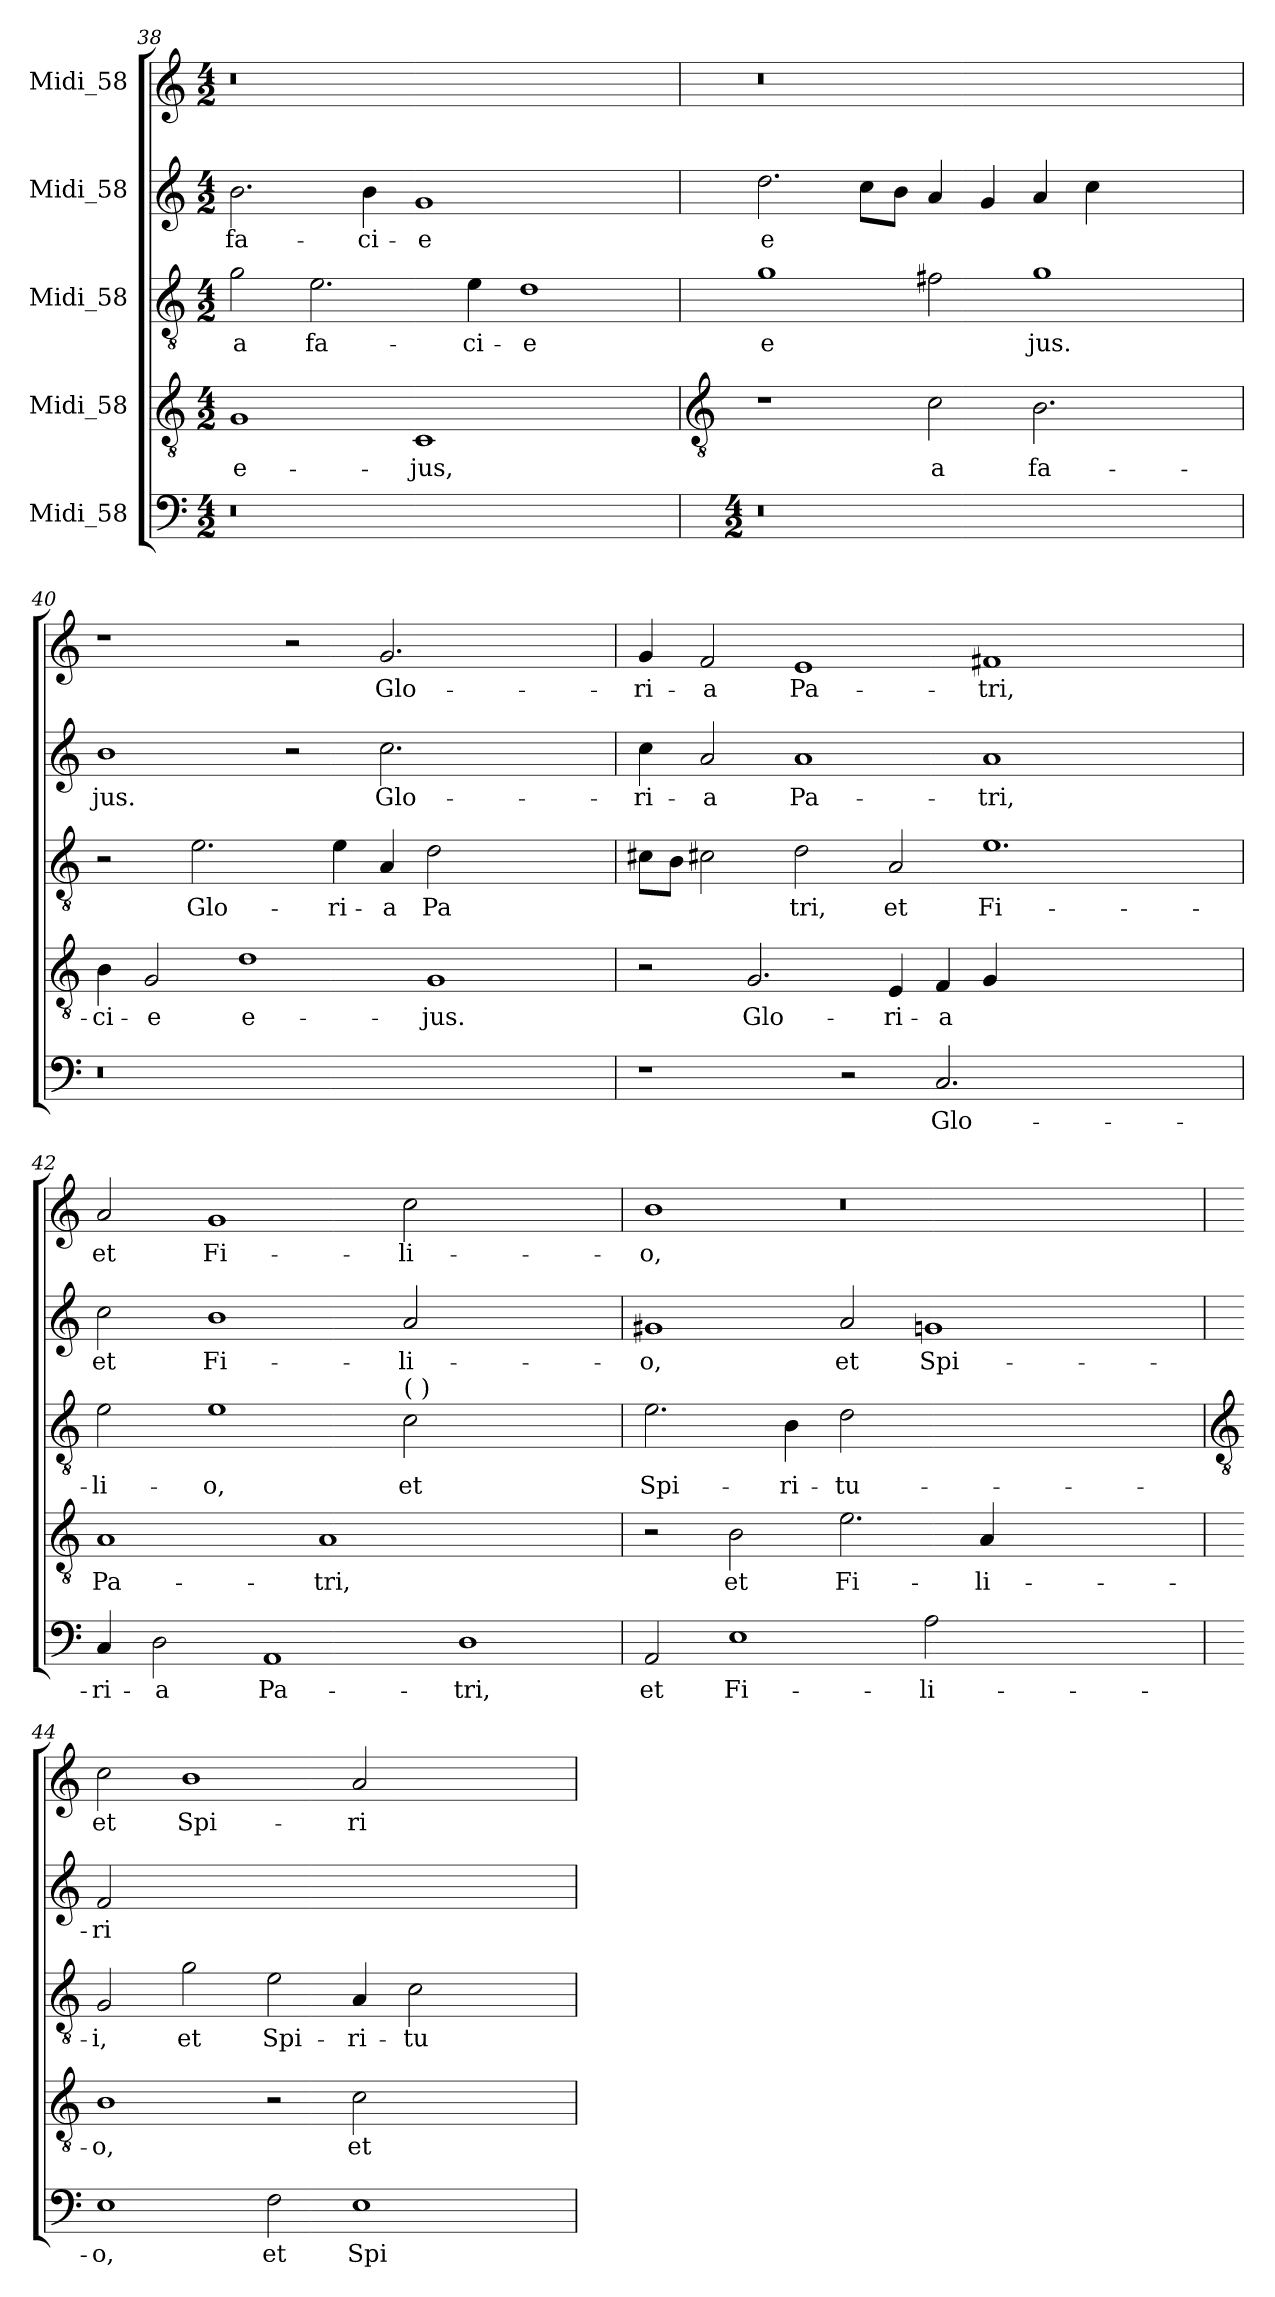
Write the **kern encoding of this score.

**kern	**text	**kern	**text	**kern	**text	**kern	**text	**kern	**text
*part5	*part5	*part4	*part4	*part3	*part3	*part2	*part2	*part1	*part1
*staff5	*staff5	*staff4	*staff4	*staff3	*staff3	*staff2	*staff2	*staff1	*staff1
*I"Midi_58	*	*I"Midi_58	*	*I"Midi_58	*	*I"Midi_58	*	*I"Midi_58	*
!!LO:LB:g=z
*clefF4	*	*clefGv2	*	*clefGv2	*	*clefG2	*	*clefG2	*
*k[]	*	*k[]	*	*k[]	*	*k[]	*	*k[]	*
*C:	*	*C:	*	*C:	*	*C:	*	*C:	*
*M4/2	*	*M4/2	*	*M4/2	*	*M4/2	*	*M4/2	*
=38	=38	=38	=38	=38	=38	=38	=38	=38	=38
!	!	!	!LO:LY:b	!	!LO:LY:b	!	!LO:LY:b	!	!
*	*	*	*	*	*	*	*	*^	*
0r	.	1G	e-	2g	a	2.b	fa-	0r	0ryy	.
!	!	!	!	!	!LO:LY:b	!	!	!	!	!
.	.	.	.	2.e	fa-	.	.	.	.	.
!	!	!	!	!	!	!	!LO:LY:b	!	!	!
.	.	.	.	.	.	4b	-ci-	.	.	.
!	!	!	!LO:LY:b	!	!	!	!LO:LY:b	!	!	!
.	.	1C	-jus,	.	.	1g	-e	.	.	.
!	!	!	!	!	!LO:LY:b	!	!	!	!	!
.	.	.	.	4e	-ci-	.	.	.	.	.
!	!	!	!	!	!LO:LY:b	!	!	!	!	!
.	.	.	.	1d	-e	.	.	.	.	.
2ryy	.	2ryy	.	.	.	2ryy	.	2ryy	2ryy	.
!!LO:LB:g=z	!!
=39	=39	=39	=39	=39	=39	=39	=39	=39	=39	=39
*	*	*clefGv2	*	*	*	*	*	*	*	*
*k[]	*	*	*	*	*	*	*	*	*	*
*C:	*	*	*	*	*	*	*	*	*	*
*M4/2	*	*	*	*	*	*	*	*	*	*
!	!	!	!	!	!LO:LY:b	!	!LO:LY:b	!	!	!
0r	.	1r	.	1g	e	2.dd	e	0r	0ryy	.
.	.	.	.	.	.	8ccL	.	.	.	.
.	.	.	.	.	.	8bJ	.	.	.	.
!	!	!	!LO:LY:b	!	!	!	!	!	!	!
.	.	2c	a	2f#X	.	4a	.	.	.	.
.	.	.	.	.	.	4g	.	.	.	.
!	!	!	!LO:LY:b	!	!LO:LY:b	!	!	!	!	!
.	.	2.B	fa-	1g	jus.	4a	.	.	.	.
.	.	.	.	.	.	4cc	.	.	.	.
2ryy	.	.	.	.	.	2ryy	.	2ryy	2ryy	.
.	.	4ryy	.	.	.	.	.	.	.	.
=40	=40	=40	=40	=40	=40	=40	=40	=40	=40	=40
!	!	!	!LO:LY:b	!	!	!	!LO:LY:b	!	!	!
0r	.	4B	-ci-	2r	.	1b	jus.	1r	1ryy	.
!	!	!	!LO:LY:b	!	!	!	!	!	!	!
.	.	2G	-e	.	.	.	.	.	.	.
!	!	!	!	!	!LO:LY:b	!	!	!	!	!
.	.	.	.	2.e	Glo-	.	.	.	.	.
!	!	!	!LO:LY:b	!	!	!	!	!	!	!
.	.	1d	e-	.	.	.	.	.	.	.
.	.	.	.	.	.	2r	.	2r	2ryy	.
!	!	!	!	!	!LO:LY:b	!	!	!	!	!
.	.	.	.	4e	-ri-	.	.	.	.	.
!	!	!	!	!	!LO:LY:b	!	!LO:LY:b	!	!	!LO:LY:b
.	.	.	.	4A	-a	2.cc	Glo-	2.g	2ryy	Glo-
!	!	!	!LO:LY:b	!	!LO:LY:b	!	!	!	!	!
.	.	1G	-jus.	2d	Pa	.	.	.	.	.
2.ryy	.	.	.	.	.	.	.	.	2ryy	.
.	.	.	.	2ryy	.	2ryy	.	2ryy	.	.
.	.	.	.	.	.	.	.	.	4ryy	.
=40	=40	=40	=40	=40	=40	=40	=40	=40	=40	=40
!	!	!	!	!	!	!	!LO:LY:b	!	!	!LO:LY:b
1r	.	2r	.	8c#XL	.	4cc	-ri-	4g	2ryy	-ri-
.	.	.	.	8BJ	.	.	.	.	.	.
!	!	!	!	!	!	!	!LO:LY:b	!	!	!LO:LY:b
.	.	.	.	2c#X	.	2a	-a	2f	.	-a
!	!	!	!LO:LY:b	!	!	!	!	!	!	!
.	.	2.G	Glo-	.	.	.	.	.	1ryy	.
!	!	!	!	!	!LO:LY:b	!	!LO:LY:b	!	!	!LO:LY:b
.	.	.	.	2d	tri,	1a	Pa-	1e	.	Pa-
2r	.	.	.	.	.	.	.	.	.	.
!	!	!	!LO:LY:b	!	!LO:LY:b	!	!	!	!	!
.	.	4E	-ri-	2A	et	.	.	.	.	.
!	!LO:LY:b	!	!LO:LY:b	!	!	!	!	!	!	!
2.C	Glo-	4F	-a	.	.	.	.	.	1..ryy	.
!	!	!	!	!	!LO:LY:b	!	!LO:LY:b	!	!	!LO:LY:b
.	.	4G	.	1.e	Fi-	1a	-tri,	1f#X	.	-tri,
.	.	1ryy	.	.	.	.	.	.	.	.
1ryy	.	.	.	.	.	.	.	.	.	.
.	.	.	.	.	.	2ryy	.	2ryy	.	.
.	.	4ryy	.	.	.	.	.	.	.	.
=42	=42	=42	=42	=42	=42	=42	=42	=42	=42	=42
!	!LO:LY:b	!	!LO:LY:b	!	!LO:LY:b	!	!LO:LY:b	!	!	!LO:LY:b
4C	-ri-	1A	Pa-	2e	-li-	2cc	et	2a	2.ryy	et
!	!LO:LY:b	!	!	!	!	!	!	!	!	!
2D	-a	.	.	.	.	.	.	.	.	.
!	!	!	!	!	!LO:LY:b	!	!LO:LY:b	!	!	!LO:LY:b
.	.	.	.	1e	-o,	1b	Fi-	1g	.	Fi-
!	!LO:LY:b	!	!	!	!	!	!	!	!	!
1AA	Pa-	.	.	.	.	.	.	.	0ryy	.
!	!	!	!LO:LY:b	!	!	!	!	!	!	!
.	.	1A	-tri,	.	.	.	.	.	.	.
!	!	!	!	!LO:TX:a:t=(  )	!	!	!	!	!	!
!	!	!	!	!	!LO:LY:b	!	!LO:LY:b	!	!	!LO:LY:b
.	.	.	.	2c	et	2a	-li-	2cc	.	-li-
!	!LO:LY:b	!	!	!	!	!	!	!	!	!
1D	-tri,	.	.	.	.	.	.	.	.	.
.	.	2.ryy	.	2.ryy	.	2.ryy	.	2.ryy	.	.
=43	=43	=43	=43	=43	=43	=43	=43	=43	=43	=43
!	!LO:LY:b	!	!	!	!LO:LY:b	!	!LO:LY:b	!	!	!LO:LY:b
2AA	et	2r	.	2.e	Spi-	1g#X	-o,	1b	0.ryy	-o,
!	!LO:LY:b	!	!LO:LY:b	!	!	!	!	!	!	!
1E	Fi-	2B	et	.	.	.	.	.	.	.
!	!	!	!	!	!LO:LY:b	!	!	!	!	!
.	.	.	.	4B	-ri-	.	.	.	.	.
!	!	!	!LO:LY:b	!	!LO:LY:b	!	!LO:LY:b	!	!	!
.	.	2.e	Fi-	2d	-tu-	2a	et	0r	.	.
!	!LO:LY:b	!	!	!	!	!	!LO:LY:b	!	!	!
2A	-li-	.	.	1.ryy	.	1gn	Spi-	.	.	.
!	!	!	!LO:LY:b	!	!	!	!	!	!	!
.	.	4A	-li-	.	.	.	.	.	.	.
1ryy	.	1ryy	.	.	.	.	.	.	.	.
.	.	.	.	.	.	2ryy	.	.	.	.
*	*	*	*	*	*	*	*	*v	*v	*
!!LO:LB:g=z
=44	=44	=44	=44	=44	=44	=44	=44	=44	=44
*	*	*	*	*clefGv2	*	*	*	*	*
!	!LO:LY:b	!	!LO:LY:b	!	!LO:LY:b	!	!LO:LY:b	!	!LO:LY:b
1E	-o,	1B	-o,	2G	-i,	2f	-ri-	2cc	et
!	!	!	!	!	!LO:LY:b	!	!	!	!LO:LY:b
.	.	.	.	2g	et	0ryy	.	1b	Spi-
!	!LO:LY:b	!	!	!	!LO:LY:b	!	!	!	!
2F	et	2r	.	2e	Spi-	.	.	.	.
!	!LO:LY:b	!	!LO:LY:b	!	!LO:LY:b	!	!	!	!LO:LY:b
1E	Spi-	2c	et	4A	-ri-	.	.	2a	-ri-
!	!	!	!	!	!LO:LY:b	!	!	!	!
.	.	.	.	2c	-tu-	.	.	.	.
.	.	2ryy	.	.	.	.	.	2ryy	.
.	.	.	.	4ryy	.	.	.	.	.
=	=	=	=	=	=	=	=	=	=
*-	*-	*-	*-	*-	*-	*-	*-	*-	*-
